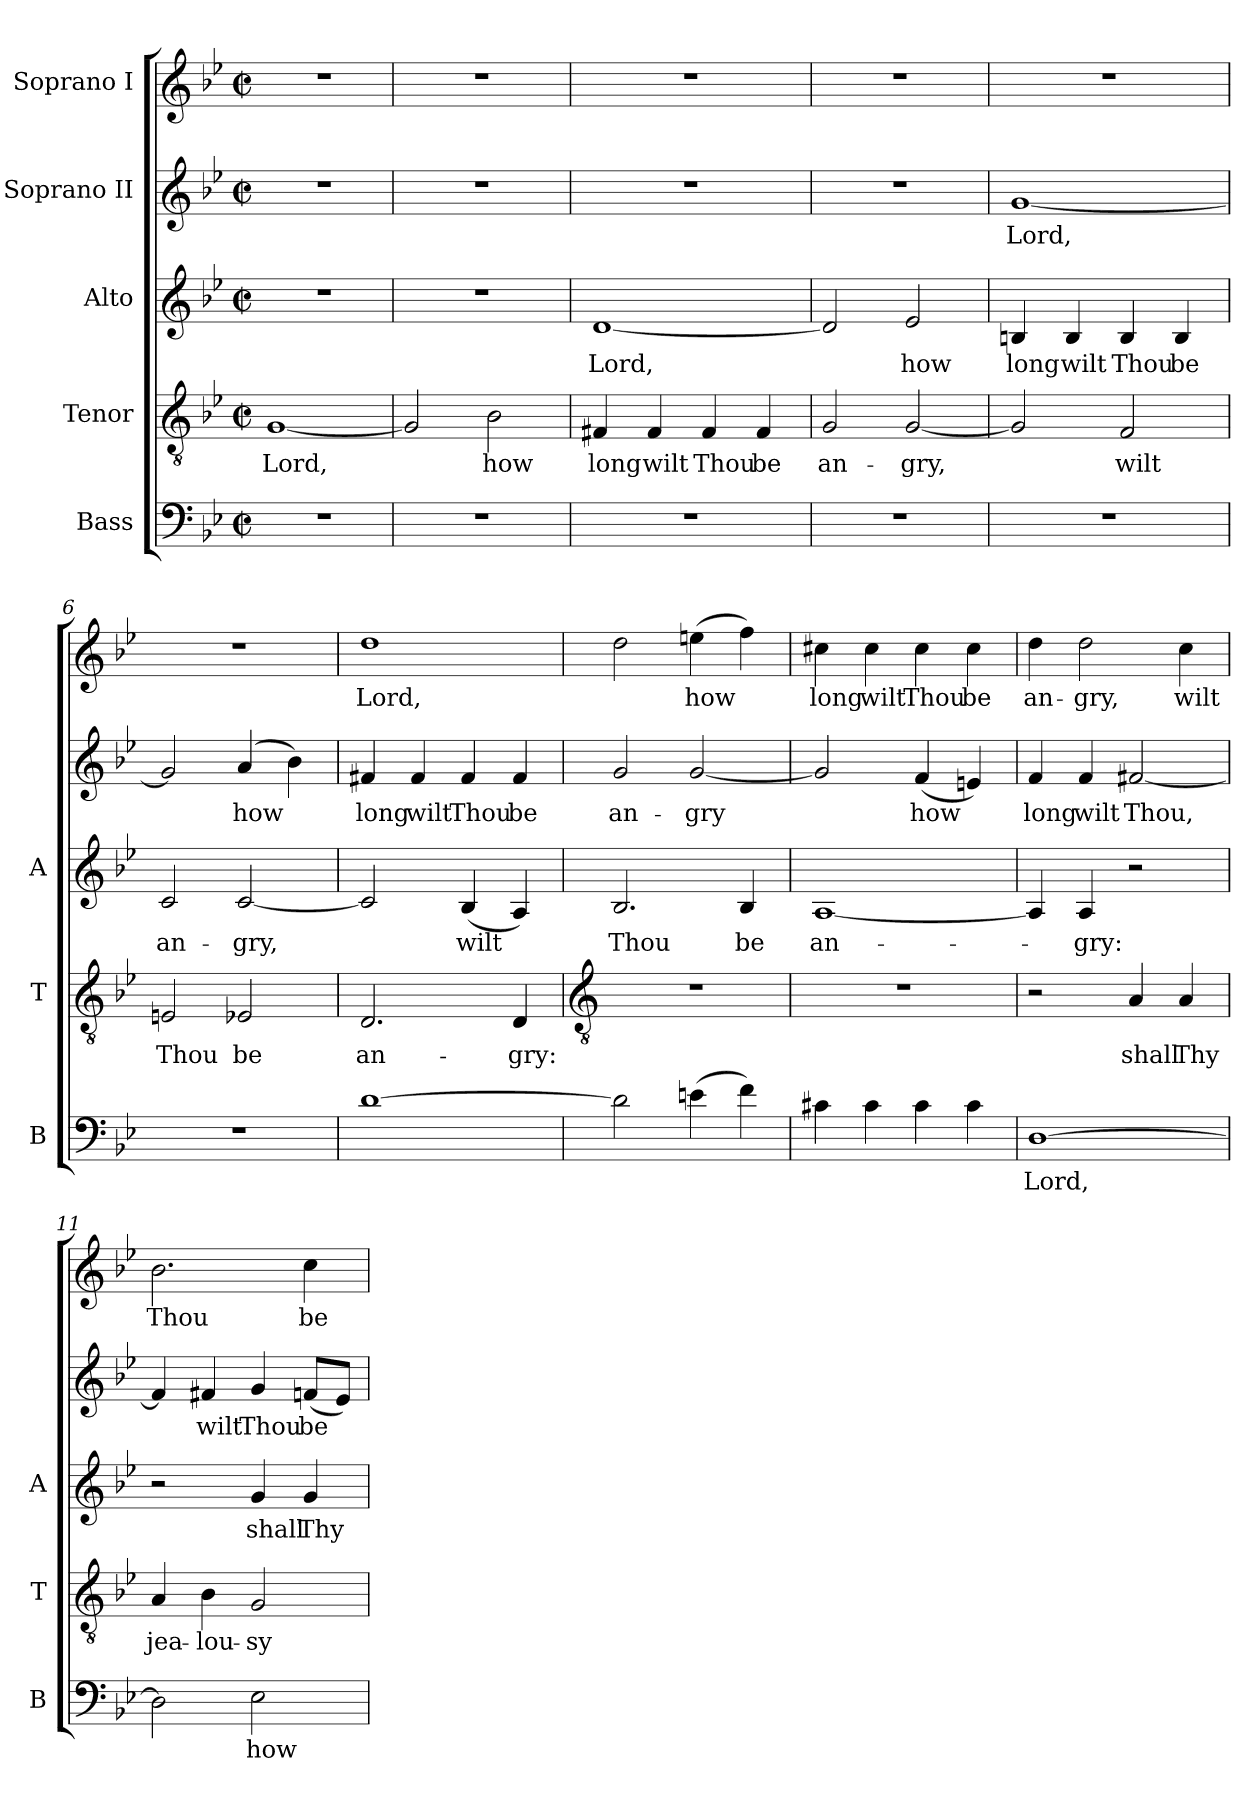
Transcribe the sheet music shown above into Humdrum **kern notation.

**kern	**text	**kern	**text	**kern	**text	**kern	**text	**kern	**text
*part5	*part5	*part4	*part4	*part3	*part3	*part2	*part2	*part1	*part1
*staff5	*staff5	*staff4	*staff4	*staff3	*staff3	*staff2	*staff2	*staff1	*staff1
*I"Bass	*	*I"Tenor	*	*I"Alto	*	*I"Soprano II	*	*I"Soprano I	*
*I'B	*	*I'T	*	*I'A	*	*	*	*	*
*clefF4	*	*clefGv2	*	*clefG2	*	*clefG2	*	*clefG2	*
*k[b-e-]	*	*k[b-e-]	*	*k[b-e-]	*	*k[b-e-]	*	*k[b-e-]	*
*M2/2	*	*M2/2	*	*M2/2	*	*M2/2	*	*M2/2	*
*met(c|)	*	*met(c|)	*	*met(c|)	*	*met(c|)	*	*met(c|)	*
*MM128	*	*MM128	*	*MM128	*	*MM128	*	*MM128	*
=1	=1	=1	=1	=1	=1	=1	=1	=1	=1
!	!	!	!LO:LY:b	!	!	!	!	!	!
1r	.	[1G	Lord,	1r	.	1r	.	1r	.
=2	=2	=2	=2	=2	=2	=2	=2	=2	=2
1r	.	2G/]	.	1r	.	1r	.	1r	.
!	!	!	!LO:LY:b	!	!	!	!	!	!
.	.	2B-\	how	.	.	.	.	.	.
=3	=3	=3	=3	=3	=3	=3	=3	=3	=3
!	!	!	!LO:LY:b	!	!LO:LY:b	!	!	!	!
1r	.	4F#X/	long	[1d	Lord,	1r	.	1r	.
!	!	!	!LO:LY:b	!	!	!	!	!	!
.	.	4F#/	wilt	.	.	.	.	.	.
!	!	!	!LO:LY:b	!	!	!	!	!	!
.	.	4F#/	Thou	.	.	.	.	.	.
!	!	!	!LO:LY:b	!	!	!	!	!	!
.	.	4F#/	be	.	.	.	.	.	.
=4	=4	=4	=4	=4	=4	=4	=4	=4	=4
!	!	!	!LO:LY:b	!	!	!	!	!	!
1r	.	2G/	an-	2d/]	.	1r	.	1r	.
!	!	!	!LO:LY:b	!	!LO:LY:b	!	!	!	!
.	.	[2G/	-gry,	2e-/	how	.	.	.	.
=5	=5	=5	=5	=5	=5	=5	=5	=5	=5
!	!	!	!	!	!LO:LY:b	!	!LO:LY:b	!	!
1r	.	2G/]	.	4Bn/	long	[1g	Lord,	1r	.
!	!	!	!	!	!LO:LY:b	!	!	!	!
.	.	.	.	4B/	wilt	.	.	.	.
!	!	!	!LO:LY:b	!	!LO:LY:b	!	!	!	!
.	.	2F/	wilt	4B/	Thou	.	.	.	.
!	!	!	!	!	!LO:LY:b	!	!	!	!
.	.	.	.	4B/	be	.	.	.	.
=6	=6	=6	=6	=6	=6	=6	=6	=6	=6
!	!	!	!LO:LY:b	!	!LO:LY:b	!	!	!	!
1r	.	2En/	Thou	2c/	an-	2g/]	.	1r	.
!	!	!	!LO:LY:b	!	!LO:LY:b	!	!LO:LY:b	!	!
.	.	2E-X/	be	[2c/	-gry,	(>4a/	how	.	.
.	.	.	.	.	.	4b-\)	.	.	.
=7	=7	=7	=7	=7	=7	=7	=7	=7	=7
!	!	!	!LO:LY:b	!	!	!	!LO:LY:b	!	!LO:LY:b
[1d	.	2.D/	an-	2c/]	.	4f#X/	long	1dd	Lord,
!	!	!	!	!	!	!	!LO:LY:b	!	!
.	.	.	.	.	.	4f#/	wilt	.	.
!	!	!	!	!	!LO:LY:b	!	!LO:LY:b	!	!
.	.	.	.	(<4B-/	wilt	4f#/	Thou	.	.
!	!	!	!LO:LY:b	!	!	!	!LO:LY:b	!	!
.	.	4D/	-gry:	4A/)	.	4f#/	be	.	.
!!LO:LB:g=z
=8	=8	=8	=8	=8	=8	=8	=8	=8	=8
*	*	*clefGv2	*	*	*	*	*	*	*
!	!	!	!	!	!LO:LY:b	!	!LO:LY:b	!	!
2d\]	.	1r	.	2.B-/	Thou	2g/	an-	2dd\	.
!	!	!	!	!	!	!	!LO:LY:b	!	!LO:LY:b
(>4en\	.	.	.	.	.	[2g/	-gry	(>4een\	how
!	!	!	!	!	!LO:LY:b	!	!	!	!
4f\)	.	.	.	4B-/	be	.	.	4ff\)	.
=9	=9	=9	=9	=9	=9	=9	=9	=9	=9
!	!	!	!	!	!LO:LY:b	!	!	!	!LO:LY:b
4c#X\	.	1r	.	[1A	an-	2g/]	.	4cc#X\	long
!	!	!	!	!	!	!	!	!	!LO:LY:b
4c#\	.	.	.	.	.	.	.	4cc#\	wilt
!	!	!	!	!	!	!	!LO:LY:b	!	!LO:LY:b
4c#\	.	.	.	.	.	(<4f/	how	4cc#\	Thou
!	!	!	!	!	!	!	!	!	!LO:LY:b
4c#\	.	.	.	.	.	4en/)	.	4cc#\	be
=10	=10	=10	=10	=10	=10	=10	=10	=10	=10
!	!LO:LY:b	!	!	!	!	!	!LO:LY:b	!	!LO:LY:b
[1D	Lord,	2r	.	4A/]	.	4f/	long	4dd\	an-
!	!	!	!	!	!LO:LY:b	!	!LO:LY:b	!	!LO:LY:b
.	.	.	.	4A/	gry:	4f/	wilt	2dd\	-gry,
!	!	!	!LO:LY:b	!	!	!	!LO:LY:b	!	!
.	.	4A/	shall	2r	.	[2f#X/	Thou,	.	.
!	!	!	!LO:LY:b	!	!	!	!	!	!LO:LY:b
.	.	4A/	Thy	.	.	.	.	4cc\	wilt
=11	=11	=11	=11	=11	=11	=11	=11	=11	=11
!	!	!	!LO:LY:b	!	!	!	!	!	!LO:LY:b
2D\]	.	4A/	jea-	2r	.	4f#/]	.	2.b-\	Thou
!	!	!	!LO:LY:b	!	!	!	!LO:LY:b	!	!
.	.	4B-\	-lou-	.	.	4f#X/	wilt	.	.
!	!LO:LY:b	!	!LO:LY:b	!	!LO:LY:b	!	!LO:LY:b	!	!
2E-\	how	2G/	-sy	4g/	shall	4g/	Thou	.	.
!	!	!	!	!	!LO:LY:b	!	!LO:LY:b	!	!LO:LY:b
.	.	.	.	4g/	Thy	(<8fn/L	be	4cc\	be
.	.	.	.	.	.	8e-/J)	.	.	.
=	=	=	=	=	=	=	=	=	=
*-	*-	*-	*-	*-	*-	*-	*-	*-	*-
